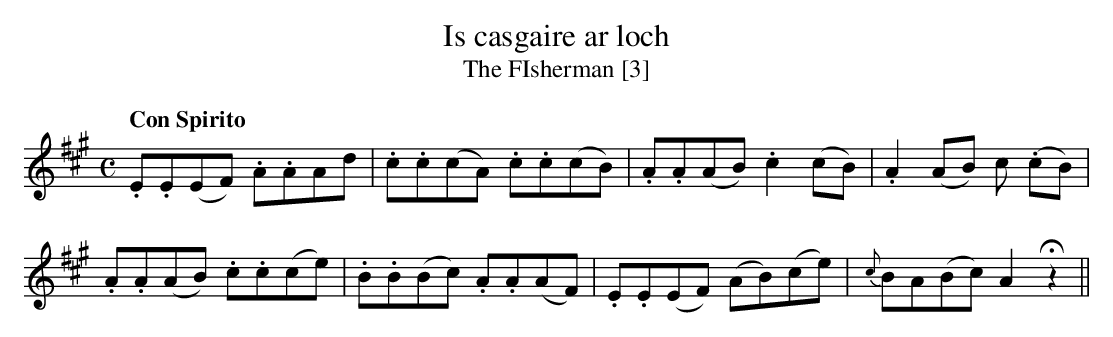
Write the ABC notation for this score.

X:1
T:Is casgaire ar loch
T:FIsherman [3], The
M:C
L:1/8
Q:"Con Spirito"
K:A
.E.E(EF) .A.AAd|.c.c(cA) .c.c(cB)|.A.A(AB) .c2 (cB)|.A2 (AB) c.2 (cB)|
.A.A(AB) .c.c(ce)|.B.B(Bc) .A.A(AF)|.E.E(EF) (AB)(ce)|{c}BA(Bc) A2!fermata!z2||
